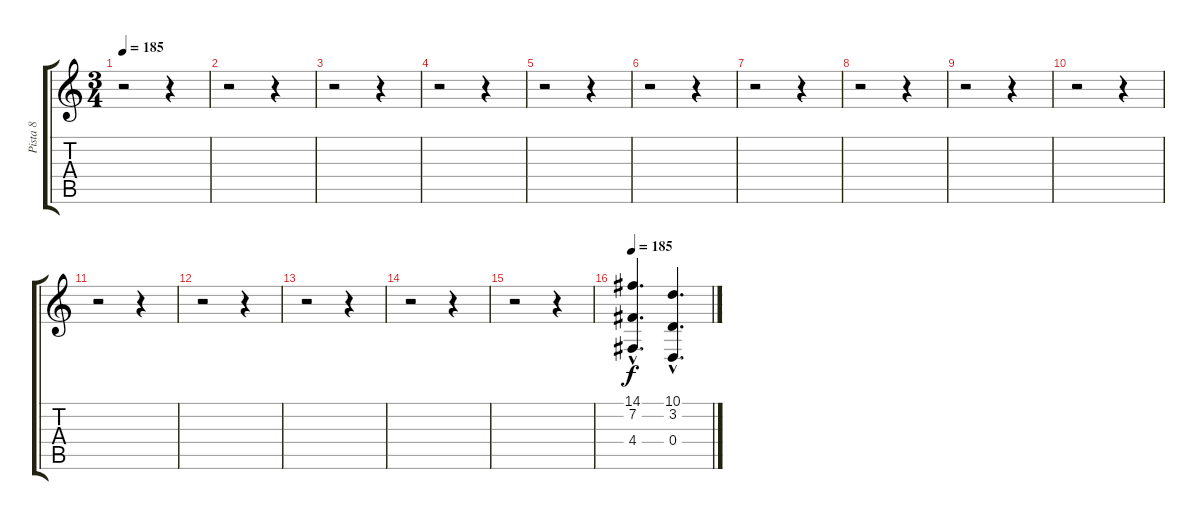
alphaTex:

\track ("Pista 8" "Pista 8") {instrument lead6voice}
\staff {score tabs}
\tuning (E4 B3 G3 D3 A2 E2) {hide}
\ts (3 4)
\tempo 185
\clef g2
\ks c
r.2{dy f} r.4 |
r.2 r.4 |
r.2 r.4 |
r.2 r.4 |
r.2 r.4 |
r.2 r.4 |
r.2 r.4 |
r.2 r.4 |
r.2 r.4 |
r.2 r.4 |
r.2 r.4 |
r.2 r.4 |
r.2 r.4 |
r.2 r.4 |
r.2 r.4 |
\tempo 185
(14.1{hac} 7.2{hac} 4.4{hac}).4{d instrument lead6voice} (10.1{hac} 3.2{hac} 0.4{hac}).4{d}
